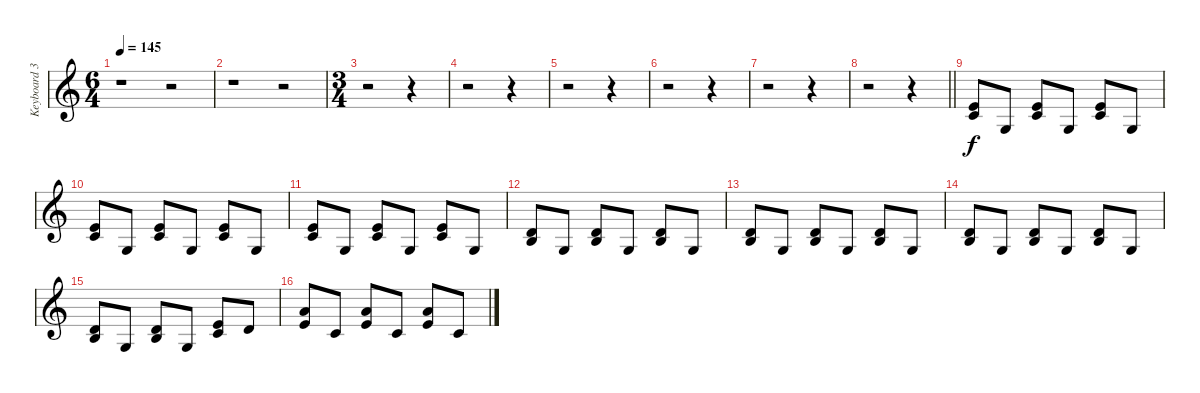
\track ("Keyboard 3" "Keyboard 3") {instrument stringensemble2}
\staff {score}
\tuning (E5 B4 G4 D4 A3 E3 B2) {hide}
\ts (6 4)
\tempo 145
\clef g2
\ks aminor
r.1{dy f} r.2 |
r.1 r.2 |
\ts (3 4)
r.2 r.4 |
r.2 r.4 |
r.2 r.4 |
r.2 r.4 |
r.2 r.4 |
\barLineRight lightlight
r.2 r.4 |
(2.4 3.5).8 3.6.8 (2.4 3.5).8 3.6.8 (2.4 3.5).8 3.6.8 |
(2.4 3.5).8 3.6.8 (2.4 3.5).8 3.6.8 (2.4 3.5).8 3.6.8 |
(2.4 3.5).8 3.6.8 (2.4 3.5).8 3.6.8 (2.4 3.5).8 3.6.8 |
(0.4 2.5).8 3.6.8 (0.4 2.5).8 3.6.8 (0.4 2.5).8 3.6.8 |
(0.4 2.5).8 3.6.8 (0.4 2.5).8 3.6.8 (0.4 2.5).8 3.6.8 |
(0.4 2.5).8 3.6.8 (0.4 2.5).8 3.6.8 (0.4 2.5).8 3.6.8 |
(0.4 2.5).8 3.6.8 (0.4 2.5).8 3.6.8 (2.4 3.5).8 0.4.8 |
(2.3 2.4).8 3.5.8 (2.3 2.4).8 3.5.8 (2.3 2.4).8 3.5.8
